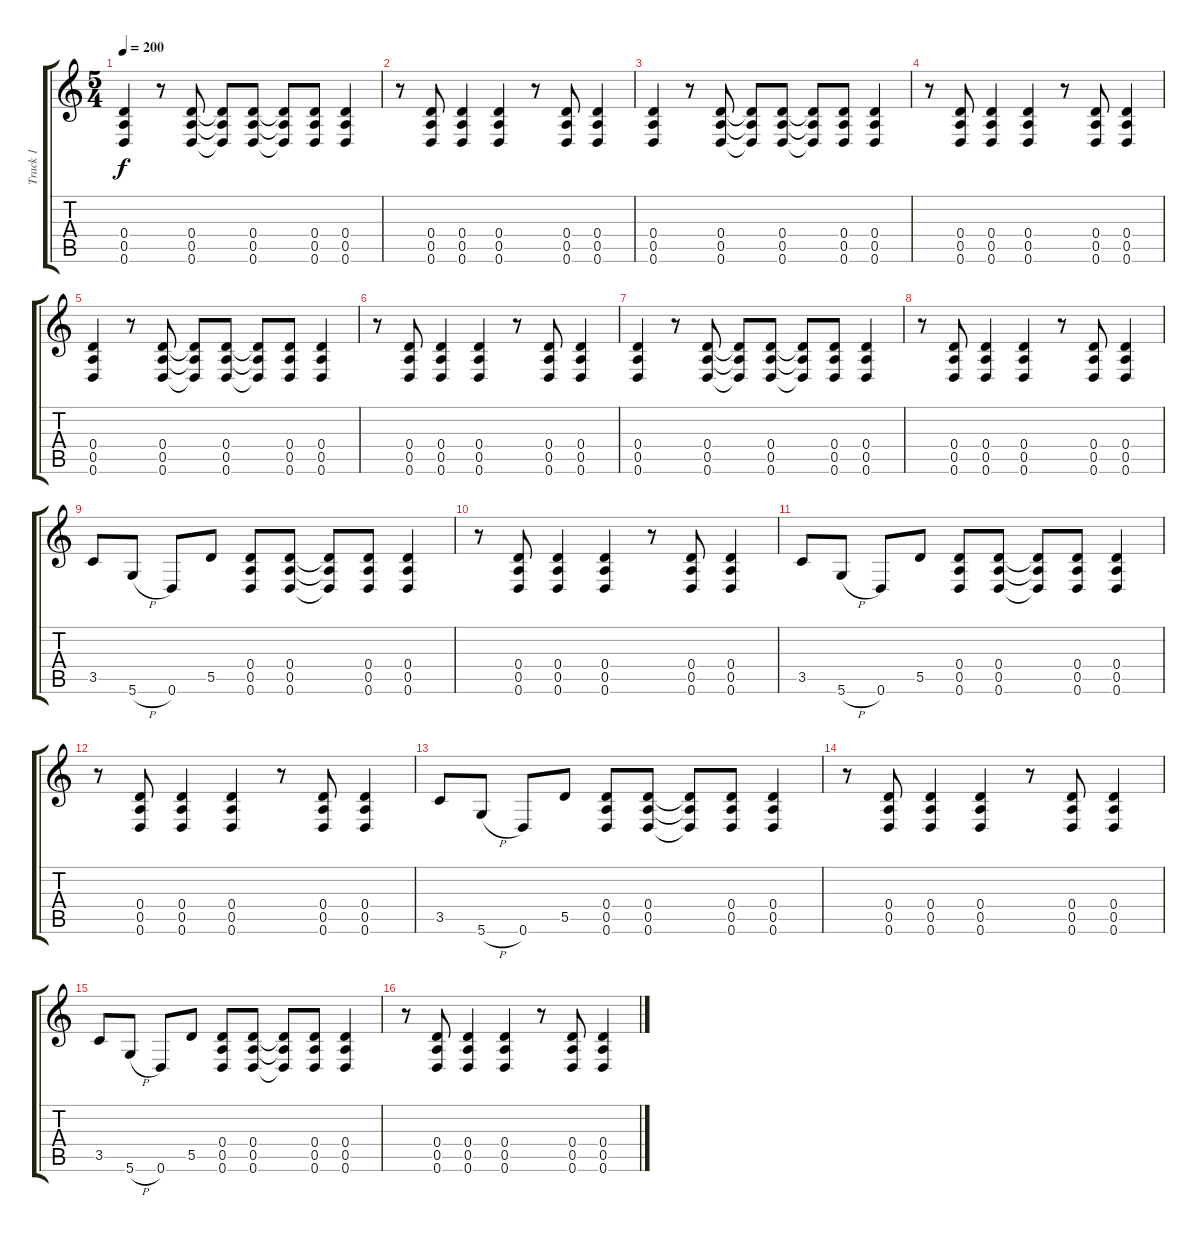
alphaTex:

\track ("Track 1" "Track 1") {instrument distortionguitar}
\staff {score tabs}
\tuning (E4 B3 G3 D3 A2 D2) {hide}
\ts (5 4)
\tempo 200
\clef g2
\ks c
(0.4 0.5 0.6).4{dy f} r.8 (0.4 0.5 0.6).8 (0.4{t} 0.5{t} 0.6{t}).8 (0.4 0.5 0.6).8 (0.4{t} 0.5{t} 0.6{t}).8 (0.4 0.5 0.6).8 (0.4 0.5 0.6).4 |
r.8 (0.4 0.5 0.6).8 (0.4 0.5 0.6).4 (0.4 0.5 0.6).4 r.8 (0.4 0.5 0.6).8 (0.4 0.5 0.6).4 |
(0.4 0.5 0.6).4 r.8 (0.4 0.5 0.6).8 (0.4{t} 0.5{t} 0.6{t}).8 (0.4 0.5 0.6).8 (0.4{t} 0.5{t} 0.6{t}).8 (0.4 0.5 0.6).8 (0.4 0.5 0.6).4 |
r.8 (0.4 0.5 0.6).8 (0.4 0.5 0.6).4 (0.4 0.5 0.6).4 r.8 (0.4 0.5 0.6).8 (0.4 0.5 0.6).4 |
(0.4 0.5 0.6).4 r.8 (0.4 0.5 0.6).8 (0.4{t} 0.5{t} 0.6{t}).8 (0.4 0.5 0.6).8 (0.4{t} 0.5{t} 0.6{t}).8 (0.4 0.5 0.6).8 (0.4 0.5 0.6).4 |
r.8 (0.4 0.5 0.6).8 (0.4 0.5 0.6).4 (0.4 0.5 0.6).4 r.8 (0.4 0.5 0.6).8 (0.4 0.5 0.6).4 |
(0.4 0.5 0.6).4 r.8 (0.4 0.5 0.6).8 (0.4{t} 0.5{t} 0.6{t}).8 (0.4 0.5 0.6).8 (0.4{t} 0.5{t} 0.6{t}).8 (0.4 0.5 0.6).8 (0.4 0.5 0.6).4 |
r.8 (0.4 0.5 0.6).8 (0.4 0.5 0.6).4 (0.4 0.5 0.6).4 r.8 (0.4 0.5 0.6).8 (0.4 0.5 0.6).4 |
3.5.8 5.6{h}.8 0.6.8 5.5.8 (0.4 0.5 0.6).8 (0.4 0.5 0.6).8 (0.4{t} 0.5{t} 0.6{t}).8 (0.4 0.5 0.6).8 (0.4 0.5 0.6).4 |
r.8 (0.4 0.5 0.6).8 (0.4 0.5 0.6).4 (0.4 0.5 0.6).4 r.8 (0.4 0.5 0.6).8 (0.4 0.5 0.6).4 |
3.5.8 5.6{h}.8 0.6.8 5.5.8 (0.4 0.5 0.6).8 (0.4 0.5 0.6).8 (0.4{t} 0.5{t} 0.6{t}).8 (0.4 0.5 0.6).8 (0.4 0.5 0.6).4 |
r.8 (0.4 0.5 0.6).8 (0.4 0.5 0.6).4 (0.4 0.5 0.6).4 r.8 (0.4 0.5 0.6).8 (0.4 0.5 0.6).4 |
3.5.8 5.6{h}.8 0.6.8 5.5.8 (0.4 0.5 0.6).8 (0.4 0.5 0.6).8 (0.4{t} 0.5{t} 0.6{t}).8 (0.4 0.5 0.6).8 (0.4 0.5 0.6).4 |
r.8 (0.4 0.5 0.6).8 (0.4 0.5 0.6).4 (0.4 0.5 0.6).4 r.8 (0.4 0.5 0.6).8 (0.4 0.5 0.6).4 |
3.5.8 5.6{h}.8 0.6.8 5.5.8 (0.4 0.5 0.6).8 (0.4 0.5 0.6).8 (0.4{t} 0.5{t} 0.6{t}).8 (0.4 0.5 0.6).8 (0.4 0.5 0.6).4 |
r.8 (0.4 0.5 0.6).8 (0.4 0.5 0.6).4 (0.4 0.5 0.6).4 r.8 (0.4 0.5 0.6).8 (0.4 0.5 0.6).4
